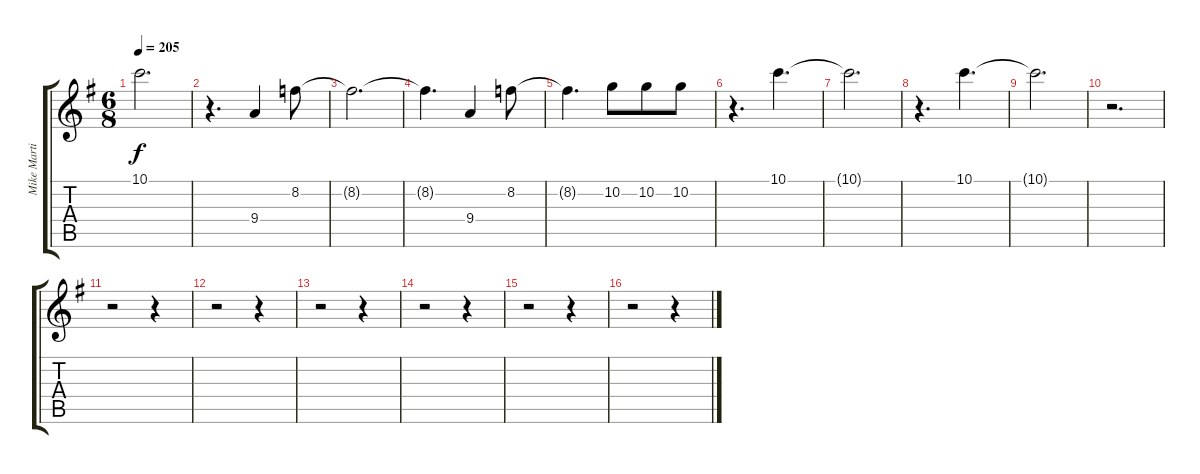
\track ("Mike Martin" "Mike Marti") {instrument electricguitarclean}
\staff {score tabs}
\tuning (D4 A3 F3 C3 G2 D2) {hide}
\ts (6 8)
\tempo 205
\clef g2
\ks g
10.1{t}.2{d dy f} |
r.4{d} 9.4.4 8.2.8 |
8.2{t}.2{d} |
8.2{t}.4{d} 9.4.4 8.2.8 |
8.2{t}.4{d} 10.2.8 10.2.8 10.2.8 |
r.4{d} 10.1.4{d} |
10.1{t}.2{d} |
r.4{d} 10.1.4{d} |
10.1{t}.2{d} |
r.2{d} |
r.2 r.4 |
r.2 r.4 |
r.2 r.4 |
r.2 r.4 |
r.2 r.4 |
r.2 r.4
